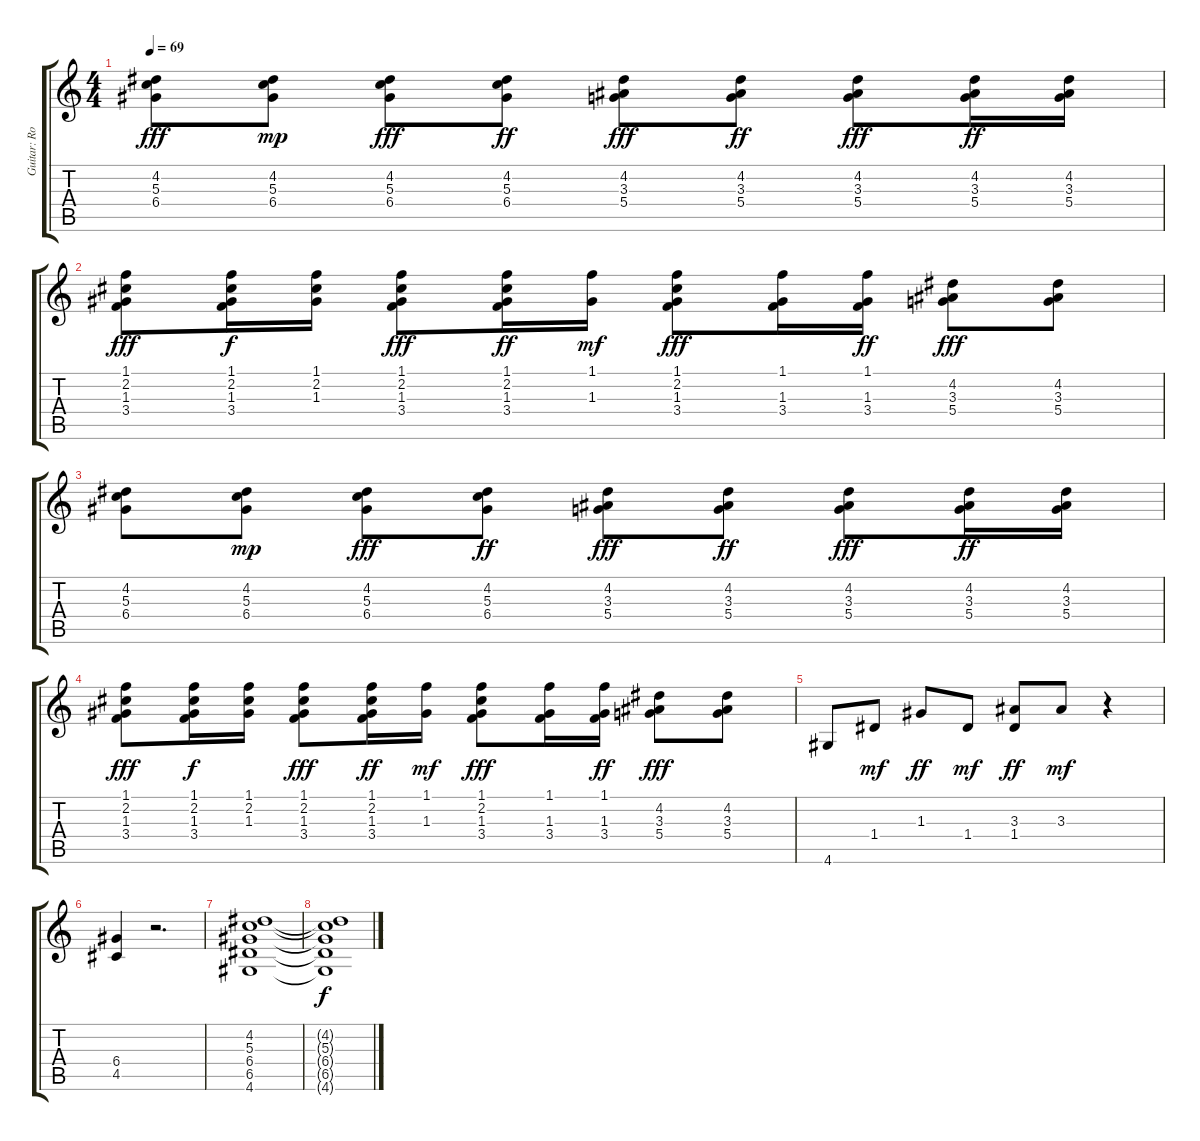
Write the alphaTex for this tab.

\track ("Guitar: Ronnie Mancuso" "Guitar: Ro") {instrument electricguitarclean}
\staff {score tabs}
\tuning (E4 B3 G3 D3 A2 E2) {hide}
\ts (4 4)
\tempo 69
\clef g2
\ks c
(4.2 5.3 6.4).8{dy fff} (4.2 5.3 6.4).8{dy mp} (4.2 5.3 6.4).8{dy fff} (4.2 5.3 6.4).8{dy ff} (4.2 3.3 5.4).8{dy fff} (4.2 3.3 5.4).8{dy ff} (4.2 3.3 5.4).8{dy fff} (4.2 3.3 5.4).16{dy ff} (4.2 3.3 5.4).16 |
(1.1 2.2 1.3 3.4).8{dy fff} (1.1 2.2 1.3 3.4).16{dy f} (1.1 2.2 1.3).16 (1.1 2.2 1.3 3.4).8{dy fff} (1.1 2.2 1.3 3.4).16{dy ff} (1.1 1.3).16{dy mf} (1.1 2.2 1.3 3.4).8{dy fff} (1.1 1.3 3.4).16 (1.1 1.3 3.4).16{dy ff} (4.2 3.3 5.4).8{dy fff} (4.2 3.3 5.4).8 |
(4.2 5.3 6.4).8 (4.2 5.3 6.4).8{dy mp} (4.2 5.3 6.4).8{dy fff} (4.2 5.3 6.4).8{dy ff} (4.2 3.3 5.4).8{dy fff} (4.2 3.3 5.4).8{dy ff} (4.2 3.3 5.4).8{dy fff} (4.2 3.3 5.4).16{dy ff} (4.2 3.3 5.4).16 |
(1.1 2.2 1.3 3.4).8{dy fff} (1.1 2.2 1.3 3.4).16{dy f} (1.1 2.2 1.3).16 (1.1 2.2 1.3 3.4).8{dy fff} (1.1 2.2 1.3 3.4).16{dy ff} (1.1 1.3).16{dy mf} (1.1 2.2 1.3 3.4).8{dy fff} (1.1 1.3 3.4).16 (1.1 1.3 3.4).16{dy ff} (4.2 3.3 5.4).8{dy fff} (4.2 3.3 5.4).8 |
4.6.8 1.4.8{dy mf} 1.3.8{dy ff} 1.4.8{dy mf} (3.3 1.4).8{dy ff} 3.3.8{dy mf} r.4 |
(6.4 4.5).4 r.2{d} |
(4.2 5.3 6.4 6.5 4.6).1 |
(4.2{t} 5.3{t} 6.4{t} 6.5{t} 4.6{t}).1{dy f}
